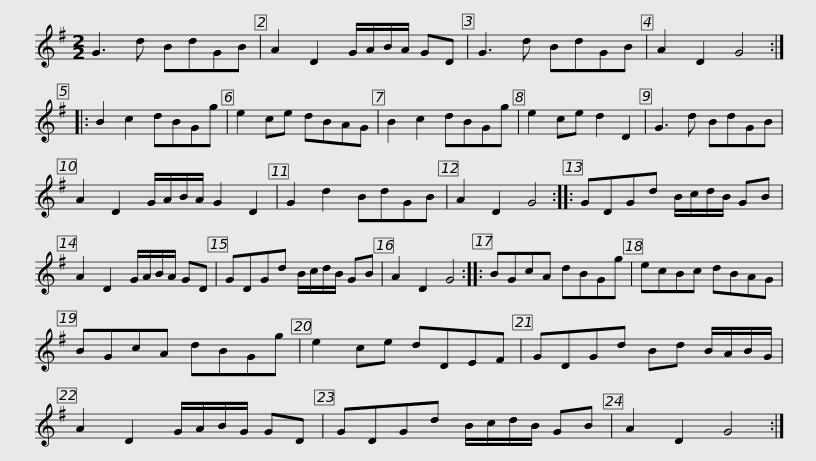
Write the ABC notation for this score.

X:1
L:1/8
M:2/2
I:linebreak $
K:G
V:1 treble
V:1
 G3 d BdGB | A2 D2 G/A/B/A/ GD | G3 d BdGB | A2 D2 G4 :: B2 c2 dBGg | %5
 e2 ce dBAG | B2 c2 dBGg |$ e2 ce d2 D2 | G3 d BdGB | A2 D2 G/A/B/A/ G2 D2 | %10
 G2 d2 BdGB | A2 D2 G4 :: GDGd B/c/d/B/ GB |$ A2 D2 G/A/B/A/ GD | GDGd B/c/d/B/ GB | %15
 A2 D2 G4 :: BGcA dBGg | ecBc dBAG | BGcA dBGg |$ e2 ce dDEF | %20
 GDGd Bd B/A/B/G/ | A2 D2 G/A/B/G/ GD | GDGd B/c/d/B/ GB | A2 D2 G4 :| %24
